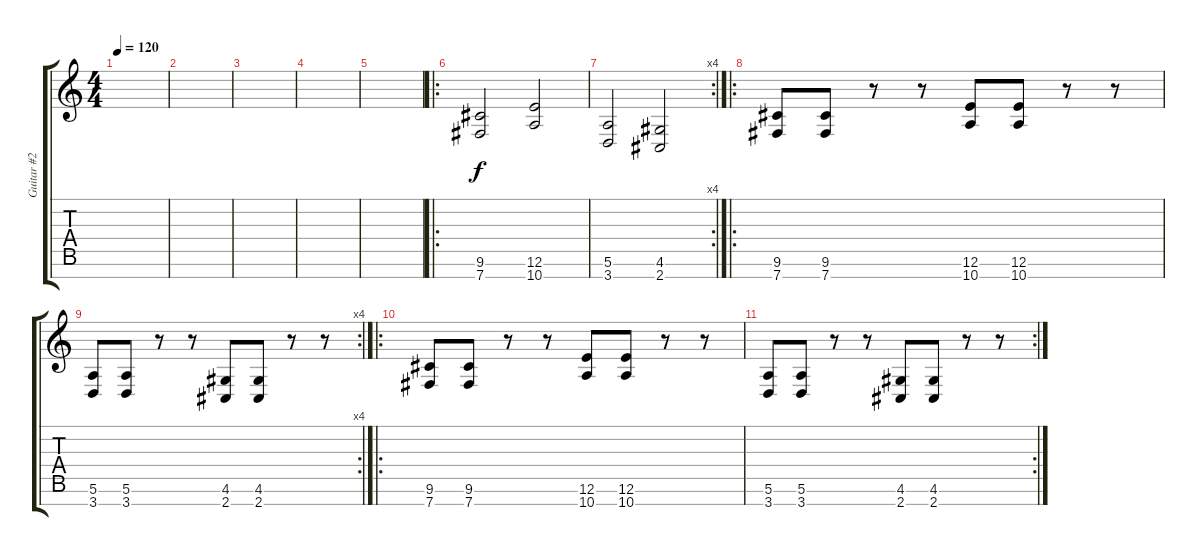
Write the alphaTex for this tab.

\track ("Guitar #2" "Guitar #2") {instrument overdrivenguitar}
\staff {score tabs}
\tuning (E4 B3 G3 D3 A2 E2 B1) {hide}
\ts (4 4)
\tempo 120
\clef g2
\ks c
|
|
|
|
|
\ro
(9.6 7.7).2 (12.6 10.7).2 |
\rc 4
(5.6 3.7).2 (4.6 2.7).2 |
\ro
(9.6 7.7).8 (9.6 7.7).8 r.8 r.8 (12.6 10.7).8 (12.6 10.7).8 r.8 r.8 |
\rc 4
(5.6 3.7).8 (5.6 3.7).8 r.8 r.8 (4.6 2.7).8 (4.6 2.7).8 r.8 r.8 |
\ro
(9.6 7.7).8 (9.6 7.7).8 r.8 r.8 (12.6 10.7).8 (12.6 10.7).8 r.8 r.8 |
\rc 2
(5.6 3.7).8 (5.6 3.7).8 r.8 r.8 (4.6 2.7).8 (4.6 2.7).8 r.8 r.8
